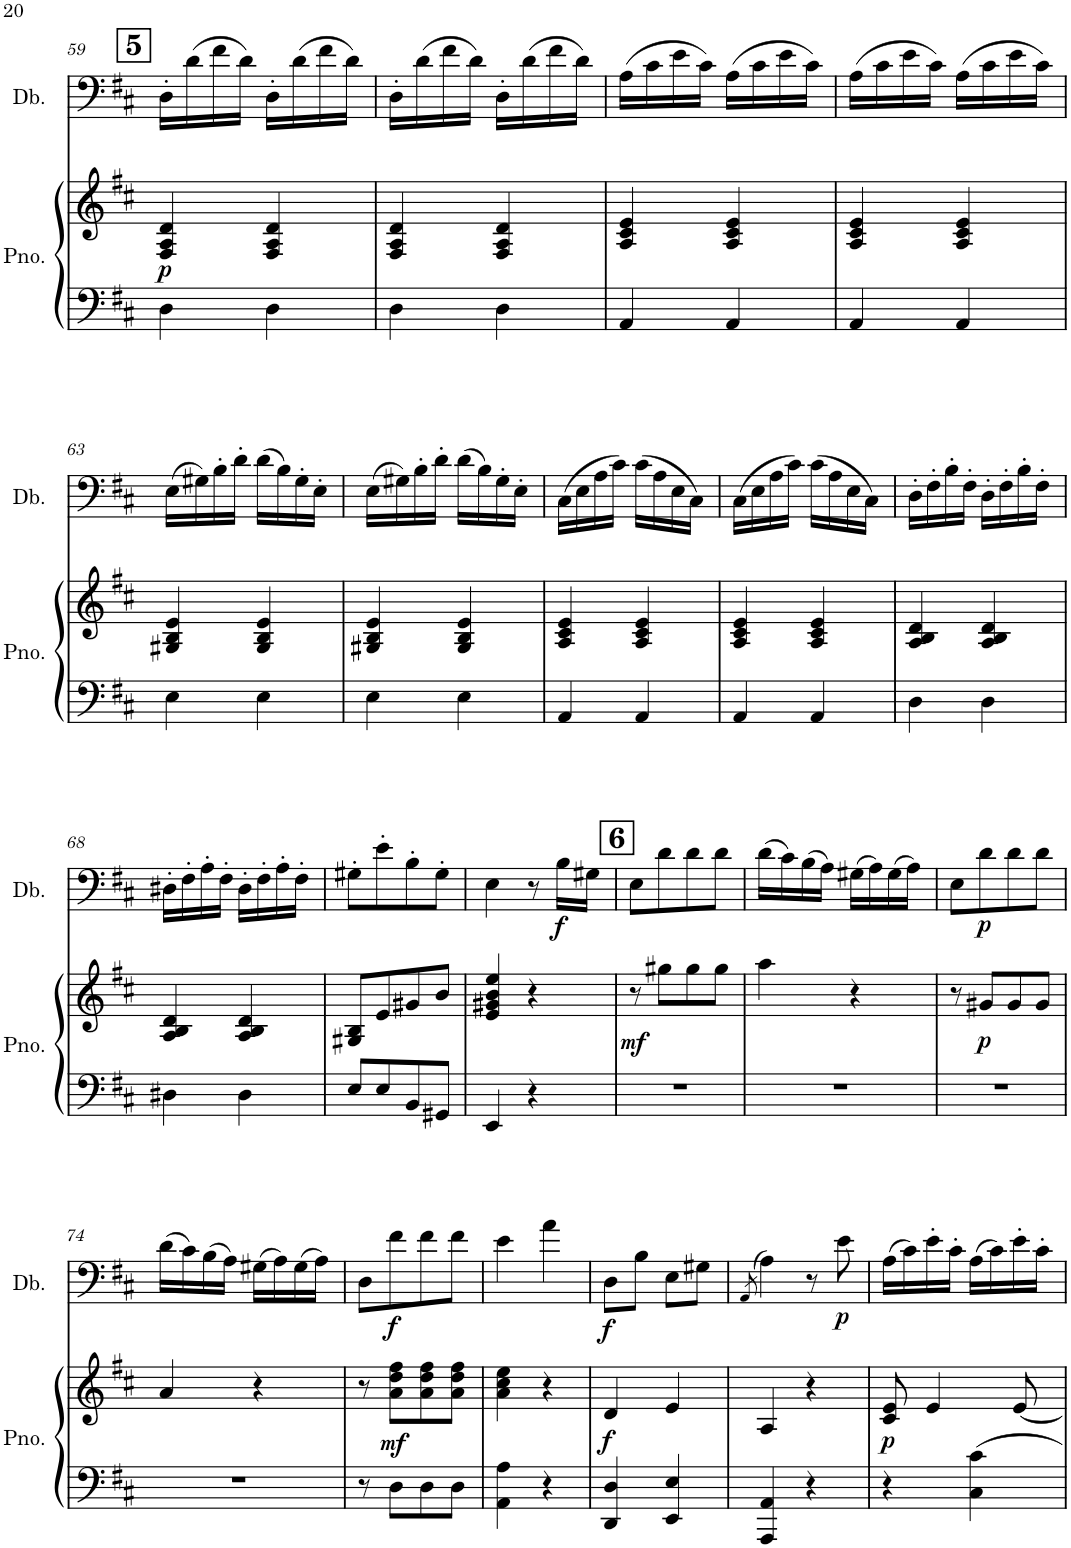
**kern	**kern	**dynam	**kern	**dynam
*part2	*part2	*part2	*part1	*part1
*staff3	*staff2	*staff2/3	*staff1	*staff1
*I"Piano	*	*	*I"Double Bass	*
*I'Pno.	*	*	*I'Db.	*
!!LO:PB:g=z
*clefF4	*clefG2	*	*clefF4	*
*	*	*	*Trd7c12	*
*k[f#c#]	*k[f#c#]	*	*k[f#c#]	*
*M2/4	*M2/4	*	*M2/4	*
!!LO:REH:place=s1:a:B:cj:fs=14:t=5
=59	=59	=59	=59	=59
!	!	!LO:DY:b	!	!
4D\	4F#/ 4A/ 4d/	p	16D'\LL	.
.	.	.	(16d\	.
.	.	.	16f#\	.
.	.	.	16d\JJ)	.
4D\	4F#/ 4A/ 4d/	.	16D'\LL	.
.	.	.	(16d\	.
.	.	.	16f#\	.
.	.	.	16d\JJ)	.
=60	=60	=60	=60	=60
4D\	4F#/ 4A/ 4d/	.	16D'\LL	.
.	.	.	(16d\	.
.	.	.	16f#\	.
.	.	.	16d\JJ)	.
4D\	4F#/ 4A/ 4d/	.	16D'\LL	.
.	.	.	(16d\	.
.	.	.	16f#\	.
.	.	.	16d\JJ)	.
=61	=61	=61	=61	=61
4AA/	4A/ 4c#/ 4e/	.	(16A\LL	.
.	.	.	16c#\	.
.	.	.	16e\	.
.	.	.	16c#\JJ)	.
4AA/	4A/ 4c#/ 4e/	.	(16A\LL	.
.	.	.	16c#\	.
.	.	.	16e\	.
.	.	.	16c#\JJ)	.
=62	=62	=62	=62	=62
4AA/	4A/ 4c#/ 4e/	.	(16A\LL	.
.	.	.	16c#\	.
.	.	.	16e\	.
.	.	.	16c#\JJ)	.
4AA/	4A/ 4c#/ 4e/	.	(16A\LL	.
.	.	.	16c#\	.
.	.	.	16e\	.
.	.	.	16c#\JJ)	.
!!LO:LB:g=z
=63	=63	=63	=63	=63
4E\	4G#X/ 4B/ 4e/	.	(16E\LL	.
.	.	.	16G#X\)	.
.	.	.	16B'\	.
.	.	.	16d'\JJ	.
4E\	4G#/ 4B/ 4e/	.	(16d\LL	.
.	.	.	16B\)	.
.	.	.	16G#'\	.
.	.	.	16E'\JJ	.
=64	=64	=64	=64	=64
4E\	4G#X/ 4B/ 4e/	.	(16E\LL	.
.	.	.	16G#X\)	.
.	.	.	16B'\	.
.	.	.	16d'\JJ	.
4E\	4G#/ 4B/ 4e/	.	(16d\LL	.
.	.	.	16B\)	.
.	.	.	16G#'\	.
.	.	.	16E'\JJ	.
=65	=65	=65	=65	=65
4AA/	4A/ 4c#/ 4e/	.	(16C#\LL	.
.	.	.	16E\	.
.	.	.	16A\	.
.	.	.	16c#\JJ)	.
4AA/	4A/ 4c#/ 4e/	.	(16c#\LL	.
.	.	.	16A\	.
.	.	.	16E\	.
.	.	.	16C#\JJ)	.
=66	=66	=66	=66	=66
4AA/	4A/ 4c#/ 4e/	.	(16C#\LL	.
.	.	.	16E\	.
.	.	.	16A\	.
.	.	.	16c#\JJ)	.
4AA/	4A/ 4c#/ 4e/	.	(16c#\LL	.
.	.	.	16A\	.
.	.	.	16E\	.
.	.	.	16C#\JJ)	.
=67	=67	=67	=67	=67
4D\	4A/ 4B/ 4d/	.	16D'\LL	.
.	.	.	16F#'\	.
.	.	.	16B'\	.
.	.	.	16F#'\JJ	.
4D\	4A/ 4B/ 4d/	.	16D'\LL	.
.	.	.	16F#'\	.
.	.	.	16B'\	.
.	.	.	16F#'\JJ	.
!!LO:LB:g=z
=68	=68	=68	=68	=68
4D#X\	4A/ 4B/ 4d/	.	16D#X'\LL	.
.	.	.	16F#'\	.
.	.	.	16A'\	.
.	.	.	16F#'\JJ	.
4D#\	4A/ 4B/ 4d/	.	16D#'\LL	.
.	.	.	16F#'\	.
.	.	.	16A'\	.
.	.	.	16F#'\JJ	.
=69	=69	=69	=69	=69
8E/L	8G#X/ 8B/L	.	8G#X'\L	.
8E/	8e/	.	8e'\	.
8BB/	8g#X/	.	8B'\	.
8GG#X/J	8b/J	.	8G#'\J	.
=70	=70	=70	=70	=70
4EE/	4e/ 4g#X/ 4b/ 4ee/	.	4E\	.
4r	4r	.	8r	.
!	!	!	!	!LO:DY:b
.	.	.	16B\LL	f
.	.	.	16G#X\JJ	.
!!LO:REH:place=s1:a:B:cj:fs=14:t=6
=71	=71	=71	=71	=71
!	!	!LO:DY:b	!	!
2r	8r	mf	8E\L	.
.	8gg#X\L	.	8d\	.
.	8gg#\	.	8d\	.
.	8gg#\J	.	8d\J	.
=72	=72	=72	=72	=72
2r	4aa\	.	(16d\LL	.
.	.	.	16c#\)	.
.	.	.	(16B\	.
.	.	.	16A\JJ)	.
.	4r	.	(16G#X\LL	.
.	.	.	16A\)	.
.	.	.	(16G#\	.
.	.	.	16A\JJ)	.
=73	=73	=73	=73	=73
2r	8r	.	8E\L	.
!	!	!LO:DY:b	!	!LO:DY:b
.	8g#X/L	p	8d\	p
.	8g#/	.	8d\	.
.	8g#/J	.	8d\J	.
!!LO:LB:g=z
=74	=74	=74	=74	=74
2r	4a/	.	(16d\LL	.
.	.	.	16c#\)	.
.	.	.	(16B\	.
.	.	.	16A\JJ)	.
.	4r	.	(16G#X\LL	.
.	.	.	16A\)	.
.	.	.	(16G#\	.
.	.	.	16A\JJ)	.
=75	=75	=75	=75	=75
8r	8r	.	8D\L	.
!	!	!LO:DY:b	!	!LO:DY:b
8D\L	8a\ 8dd\ 8ff#\L	mf	8f#\	f
8D\	8a\ 8dd\ 8ff#\	.	8f#\	.
8D\J	8a\ 8dd\ 8ff#\J	.	8f#\J	.
=76	=76	=76	=76	=76
4AA\ 4A\	4a\ 4cc#\ 4ee\	.	4e\	.
4r	4r	.	4a\	.
=77	=77	=77	=77	=77
!	!	!LO:DY:b	!	!LO:DY:b
4DD/ 4D/	4d/	f	8D\L	f
.	.	.	8B\J	.
4EE/ 4E/	4e/	.	8E\L	.
.	.	.	8G#X\J	.
=78	=78	=78	=78	=78
.	.	.	(>8qAA/	.
4AAA/ 4AA/	4A/	.	4A\)	.
4r	4r	.	8r	.
!	!	!	!	!LO:DY:b
.	.	.	8e\	p
=79	=79	=79	=79	=79
!	!	!LO:DY:b	!	!
4r	8c#/ 8e/	p	(16A\LL	.
.	.	.	16c#\)	.
.	4e/	.	16e'\	.
.	.	.	16c#'\JJ	.
4C#\ 4c#\	.	.	(16A\LL	.
.	.	.	16c#\)	.
.	[8e/	.	16e'\	.
.	.	.	16c#'\JJ	.
=	=	=	=	=
*-	*-	*-	*-	*-
